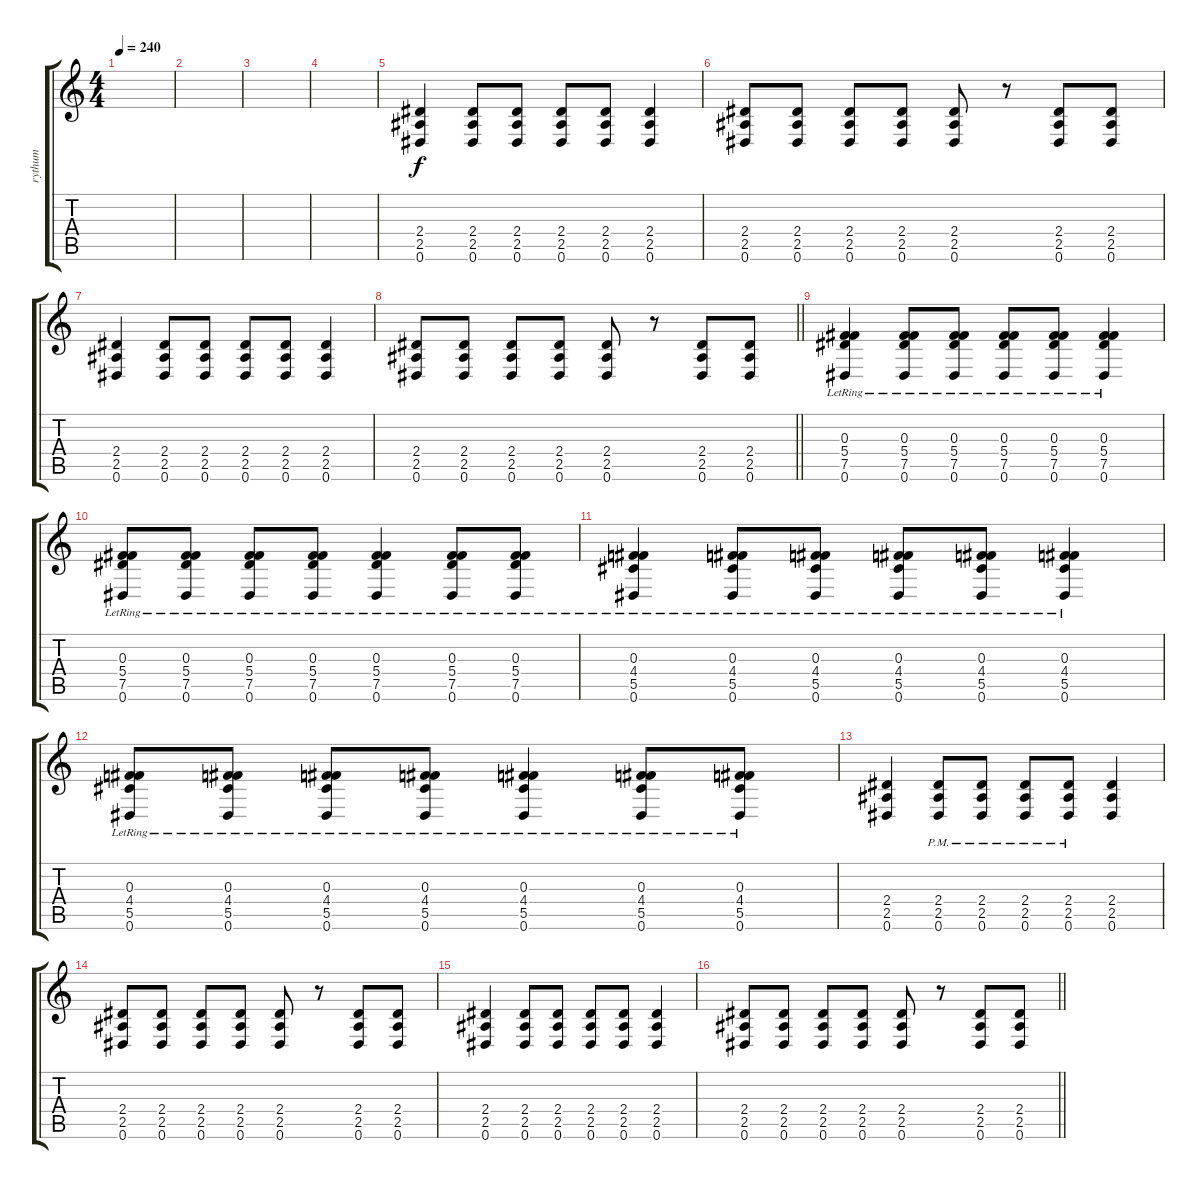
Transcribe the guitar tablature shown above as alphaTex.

\track ("rythum" "rythum") {instrument distortionguitar}
\staff {score tabs}
\tuning (Eb4 Bb3 Gb3 Db3 Ab2 Eb2) {hide}
\ts (4 4)
\tempo 240
\clef g2
\ks c
|
|
|
|
(2.4 2.5 0.6).4 (2.4 2.5 0.6).8 (2.4 2.5 0.6).8 (2.4 2.5 0.6).8 (2.4 2.5 0.6).8 (2.4 2.5 0.6).4 |
(2.4 2.5 0.6).8 (2.4 2.5 0.6).8 (2.4 2.5 0.6).8 (2.4 2.5 0.6).8 (2.4 2.5 0.6).8 r.8 (2.4 2.5 0.6).8 (2.4 2.5 0.6).8 |
(2.4 2.5 0.6).4 (2.4 2.5 0.6).8 (2.4 2.5 0.6).8 (2.4 2.5 0.6).8 (2.4 2.5 0.6).8 (2.4 2.5 0.6).4 |
\barLineRight lightlight
(2.4 2.5 0.6).8 (2.4 2.5 0.6).8 (2.4 2.5 0.6).8 (2.4 2.5 0.6).8 (2.4 2.5 0.6).8 r.8 (2.4 2.5 0.6).8 (2.4 2.5 0.6).8 |
(0.3{lr} 5.4 7.5 0.6{lr}).4 (0.3{lr} 5.4 7.5 0.6{lr}).8 (0.3{lr} 5.4 7.5 0.6{lr}).8 (0.3{lr} 5.4 7.5 0.6{lr}).8 (0.3{lr} 5.4 7.5 0.6{lr}).8 (0.3{lr} 5.4 7.5 0.6{lr}).4 |
(0.3{lr} 5.4 7.5 0.6{lr}).8 (0.3{lr} 5.4 7.5 0.6{lr}).8 (0.3{lr} 5.4 7.5 0.6{lr}).8 (0.3{lr} 5.4 7.5 0.6{lr}).8 (0.3{lr} 5.4 7.5 0.6{lr}).4 (0.3{lr} 5.4 7.5 0.6{lr}).8 (0.3{lr} 5.4 7.5 0.6{lr}).8 |
(0.3{lr} 4.4 5.5 0.6{lr}).4 (0.3{lr} 4.4 5.5 0.6{lr}).8 (0.3{lr} 4.4 5.5 0.6{lr}).8 (0.3{lr} 4.4 5.5 0.6{lr}).8 (0.3{lr} 4.4 5.5 0.6{lr}).8 (0.3{lr} 4.4 5.5 0.6{lr}).4 |
(0.3{lr} 4.4 5.5 0.6{lr}).8 (0.3{lr} 4.4 5.5 0.6{lr}).8 (0.3{lr} 4.4 5.5 0.6{lr}).8 (0.3{lr} 4.4 5.5 0.6{lr}).8 (0.3{lr} 4.4 5.5 0.6{lr}).4 (0.3{lr} 4.4 5.5 0.6{lr}).8 (0.3{lr} 4.4 5.5 0.6{lr}).8 |
(2.4 2.5 0.6).4 (2.4{pm} 2.5{pm} 0.6{pm}).8 (2.4{pm} 2.5{pm} 0.6{pm}).8 (2.4{pm} 2.5{pm} 0.6{pm}).8 (2.4{pm} 2.5{pm} 0.6{pm}).8 (2.4 2.5 0.6).4 |
(2.4 2.5 0.6).8 (2.4 2.5 0.6).8 (2.4 2.5 0.6).8 (2.4 2.5 0.6).8 (2.4 2.5 0.6).8 r.8 (2.4 2.5 0.6).8 (2.4 2.5 0.6).8 |
(2.4 2.5 0.6).4 (2.4 2.5 0.6).8 (2.4 2.5 0.6).8 (2.4 2.5 0.6).8 (2.4 2.5 0.6).8 (2.4 2.5 0.6).4 |
\barLineRight lightlight
(2.4 2.5 0.6).8 (2.4 2.5 0.6).8 (2.4 2.5 0.6).8 (2.4 2.5 0.6).8 (2.4 2.5 0.6).8 r.8 (2.4 2.5 0.6).8 (2.4 2.5 0.6).8
